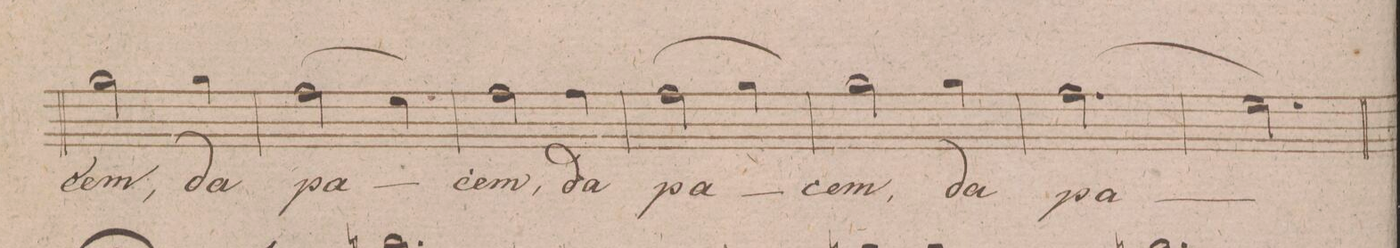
**kern	**text	**dynam
*I"Alto	*	*
*clefC3	*	*
*k[f#c#g#d#]	*	*
*M3/4	*	*
2a	-cem,	.
4a	da	.
=128	=128	=128
(>2g#	pa-	.
4f#)	.	.
=129	=129	=129
2g#	-cem,	.
4g#	da	.
=130	=130	=130
(>2g#	pa-	.
4a)	.	.
=131	=131	=131
2a	-cem,	.
4a	da	.
=132	=132	=132
2.ryy	.	.
=133	=133	=133
(>2.g#	pa-	.
=134	=134	=134
2.f#)	.	.
=135	=135	=135
*-	*-	*-
